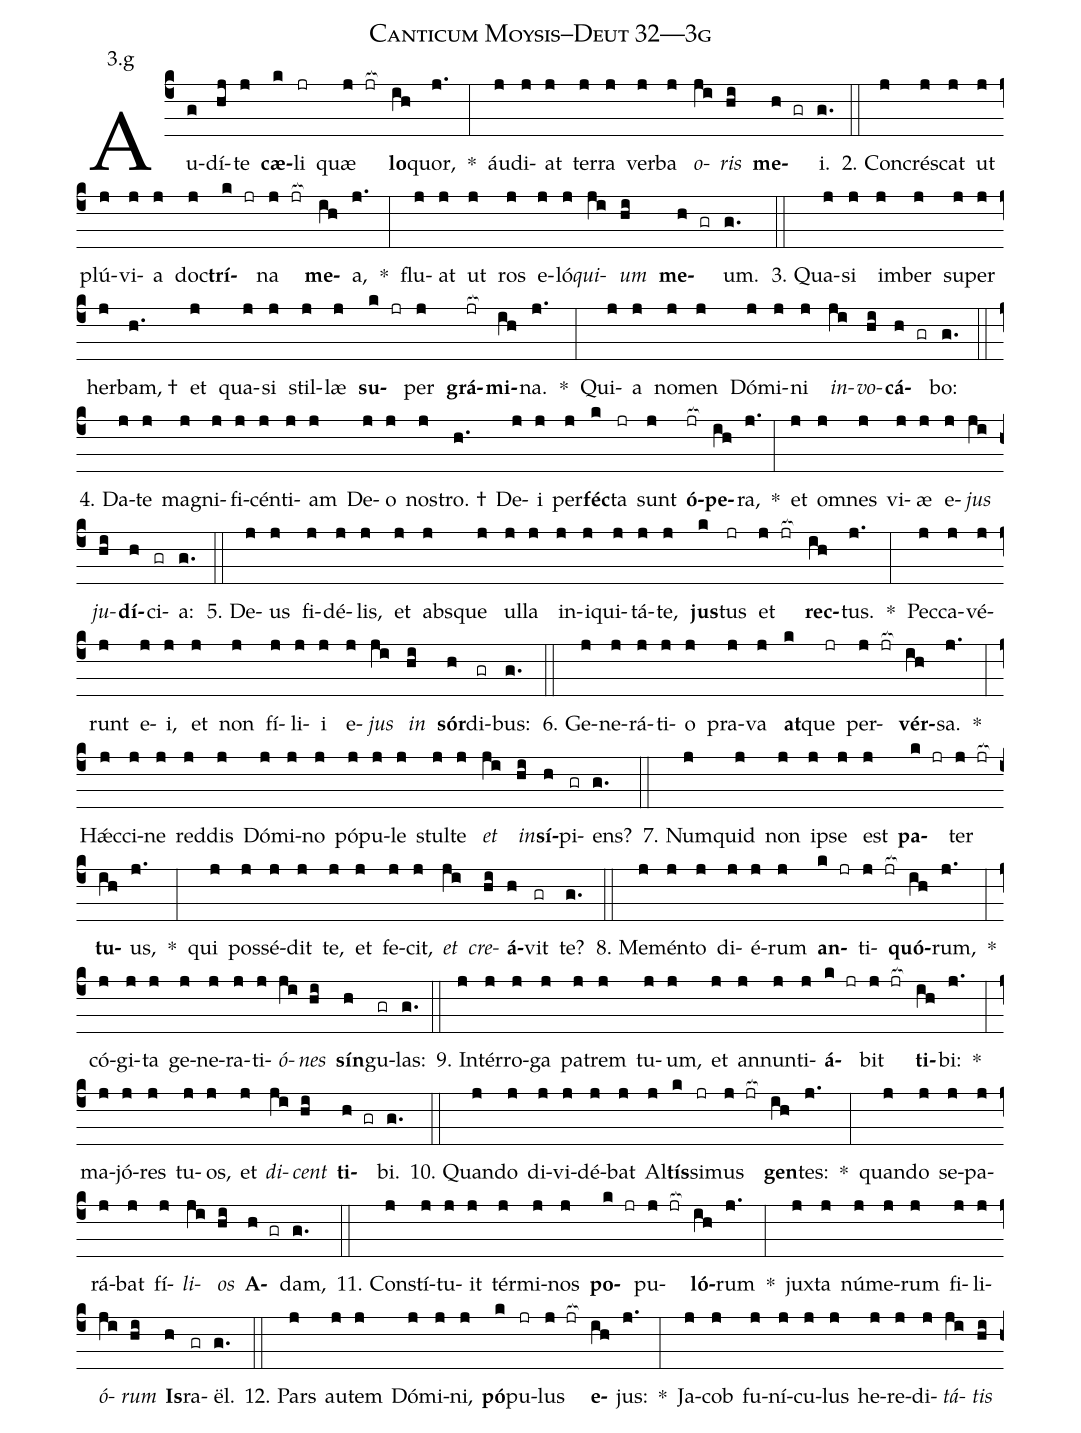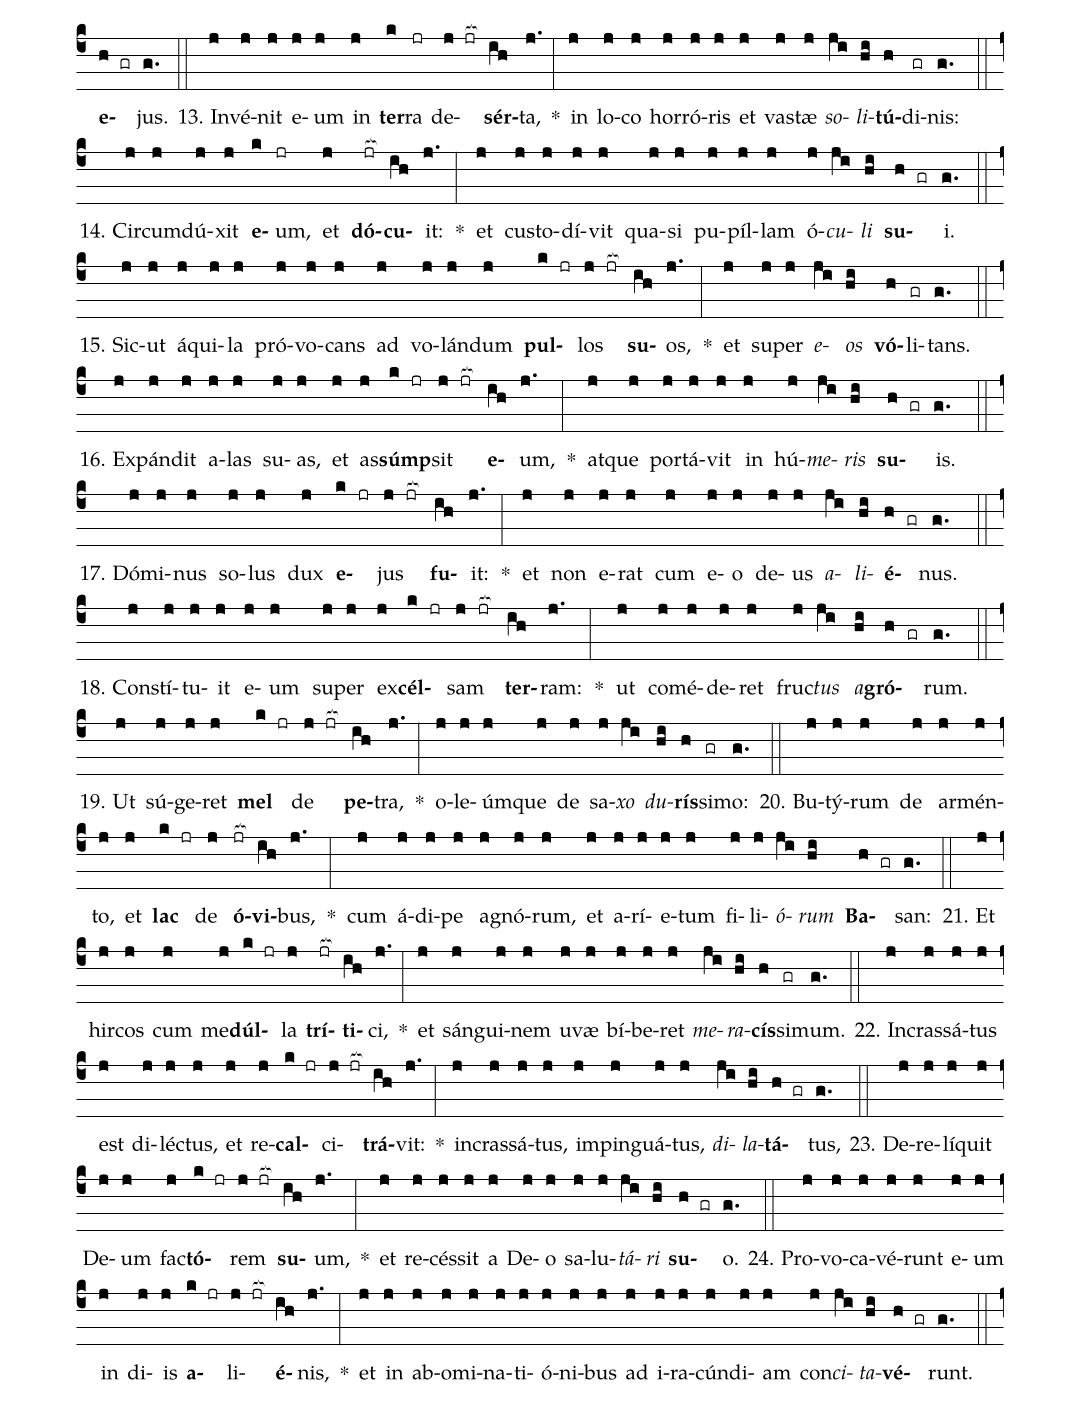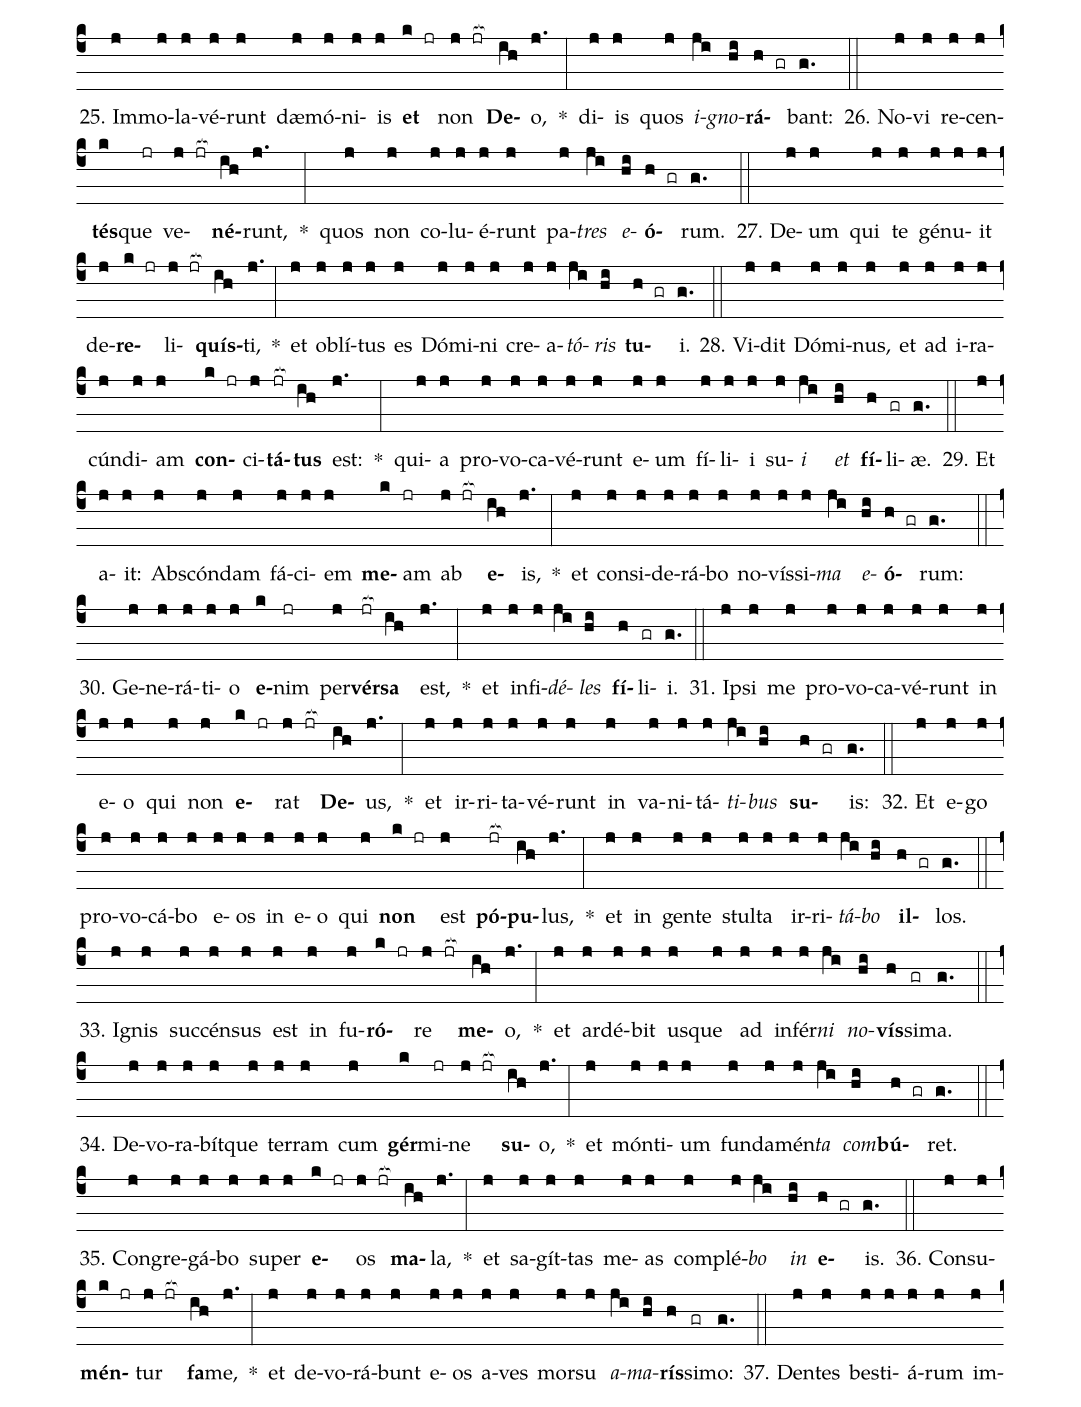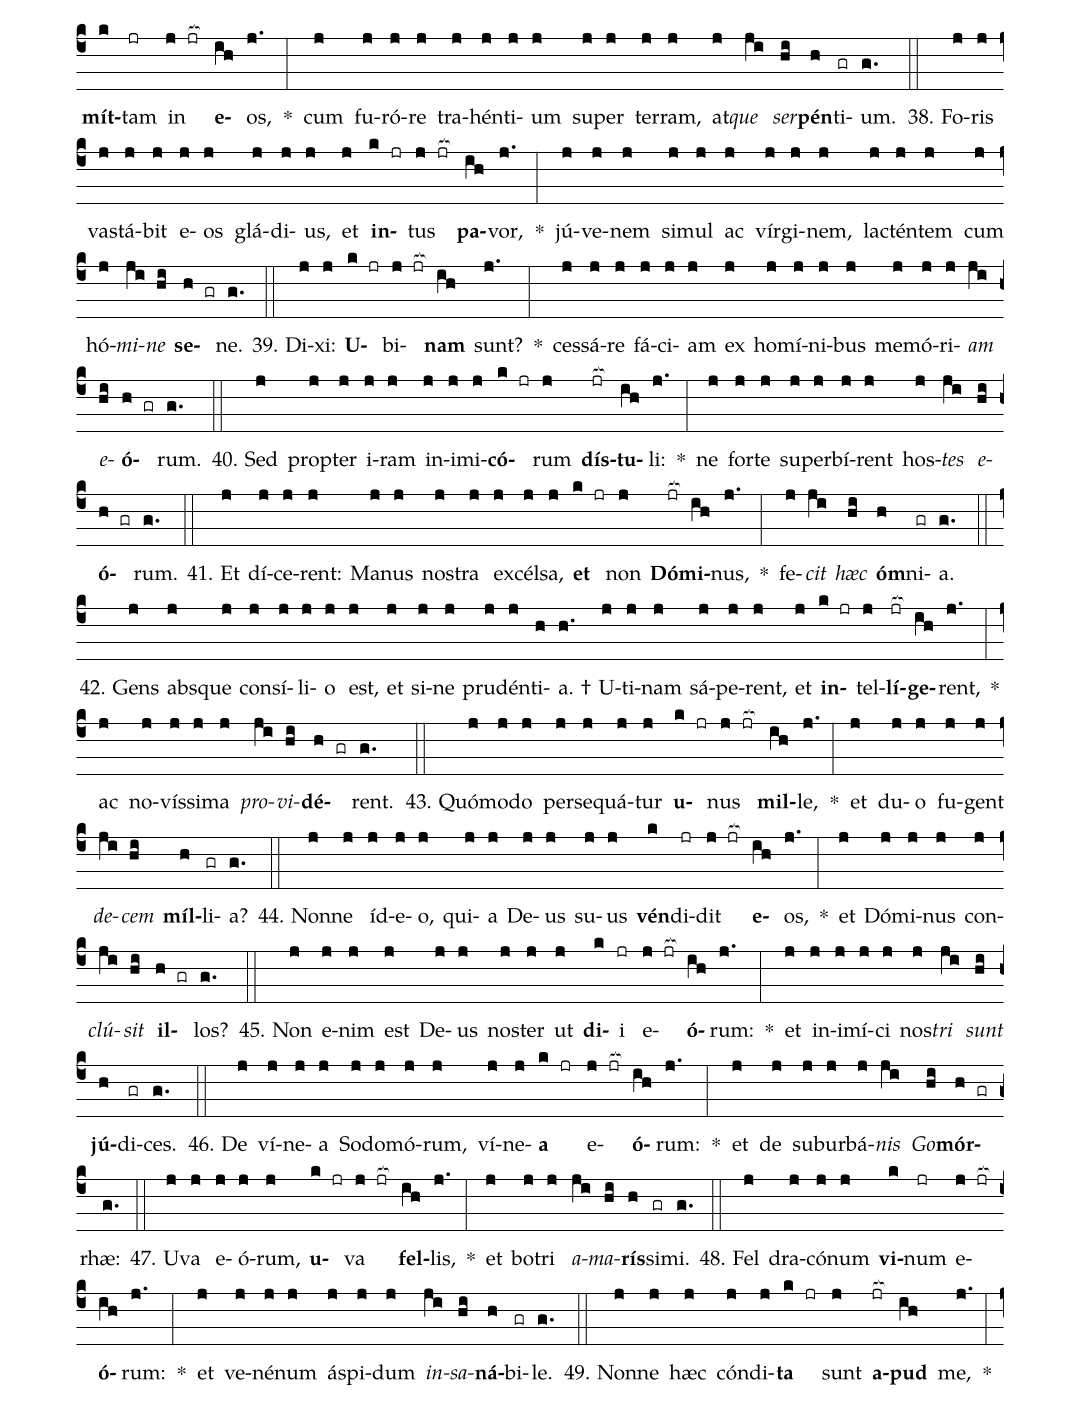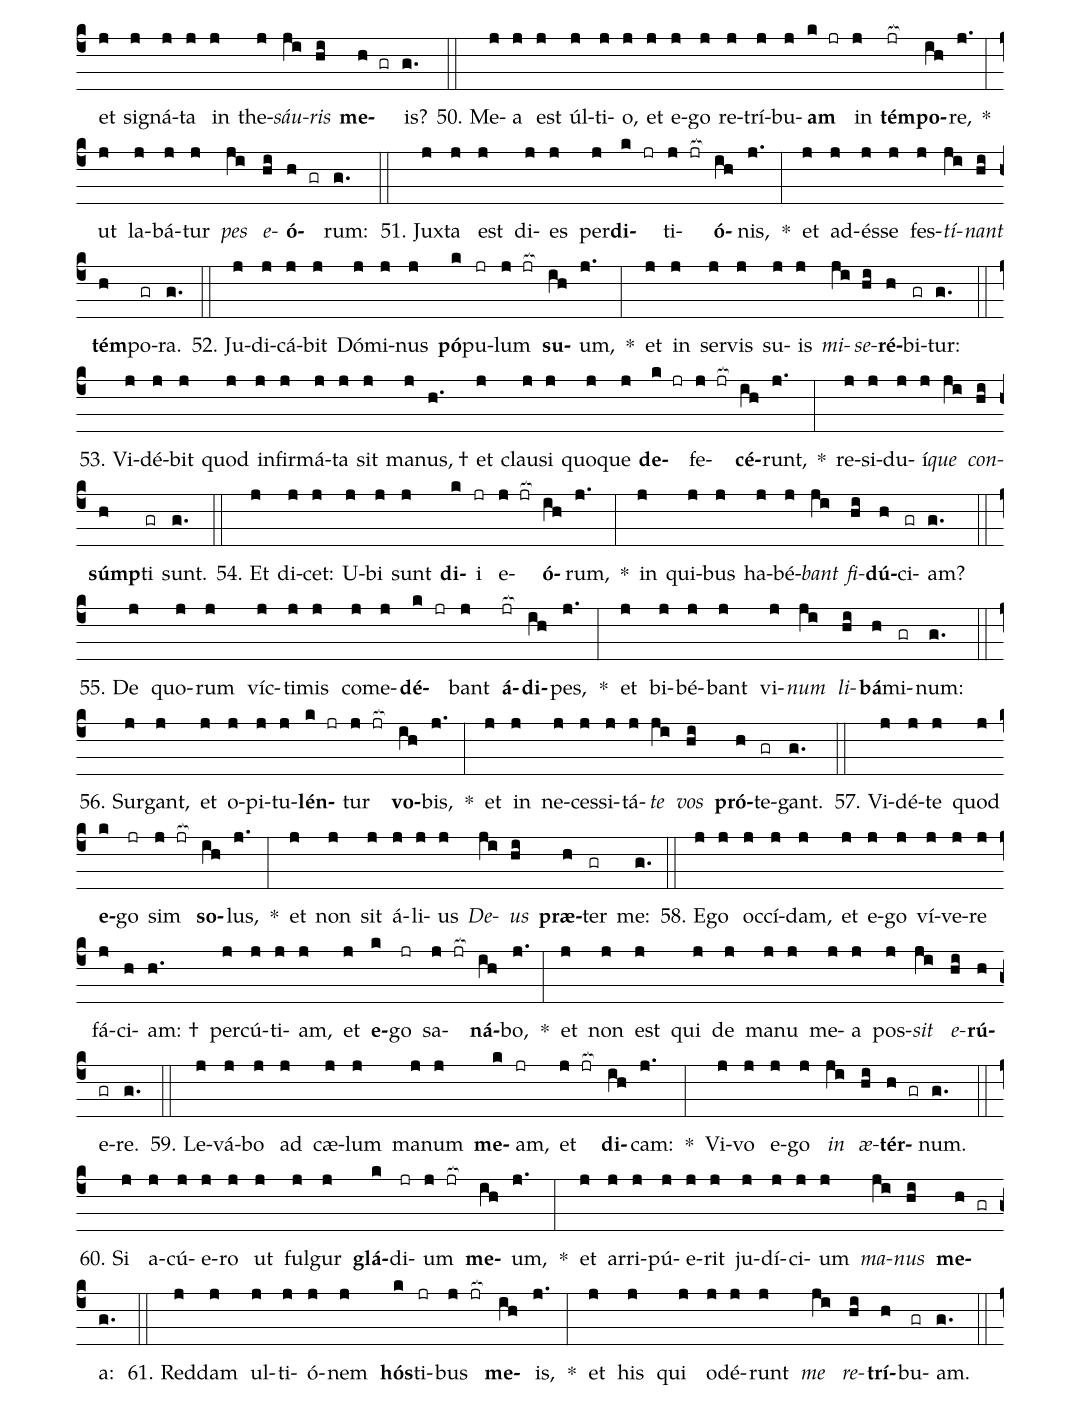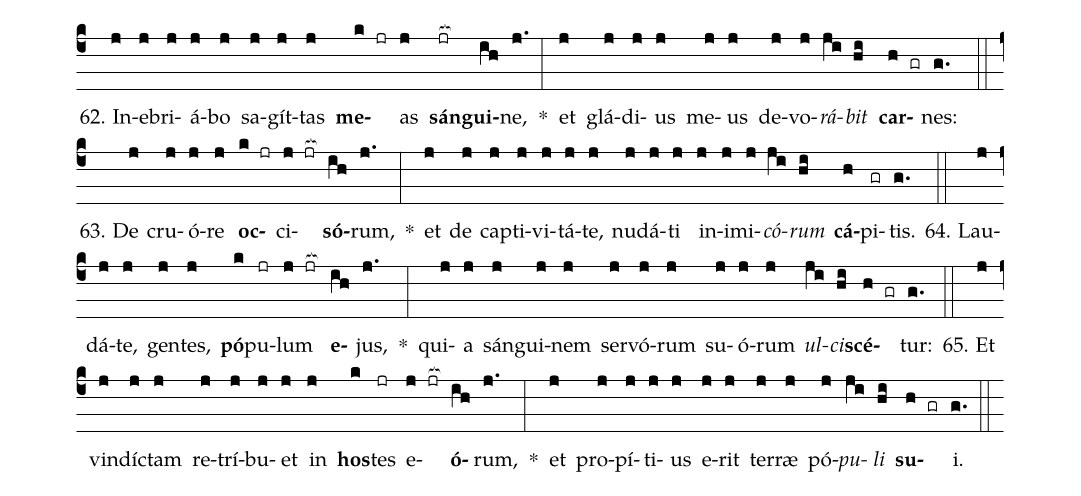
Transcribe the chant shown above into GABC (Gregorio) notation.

name: Canticum Moysis--Deut 32---3g;
annotation: 3.g;
%%
(c4)Au(g)dí(hj)te(j) <b>cæ</b>(k)li(jr) quæ(j jr[ocb:1{]) <b>lo</b>(ih[ocb:0}])quor,(j.) *(:) áu(j)di(j)at(j) ter(j)ra(j) ver(j)ba(j) <i>o</i>(ji)<i>ris</i>(hi) <b>me</b>(h gr)i.(g.) (::)
2. Con(j)crés(j)cat(j) ut(j) plú(j)vi(j)a(j) doc(j)<b>trí</b>(k jr)na(j jr[ocb:1{]) <b>me</b>(ih[ocb:0}])a,(j.) *(:) flu(j)at(j) ut(j) ros(j) e(j)ló(j)<i>qui</i>(ji)<i>um</i>(hi) <b>me</b>(h gr)um.(g.) (::)
3. Qua(j)si(j) im(j)ber(j) su(j)per(j) her(j)bam, †(h.) et(j) qua(j)si(j) stil(j)læ(j) <b>su</b>(k jr)per(j) <b>grá</b>(jr[ocb:1{])<b>mi</b>(ih[ocb:0}])na.(j.) *(:) Qui(j)a(j) no(j)men(j) Dó(j)mi(j)ni(j) <i>in</i>(ji)<i>vo</i>(hi)<b>cá</b>(h gr)bo:(g.) (::)
4. Da(j)te(j) ma(j)gni(j)fi(j)cén(j)ti(j)am(j) De(j)o(j) nos(j)tro. †(h.) De(j)i(j) per(j)<b>féc</b>(k)ta(jr) sunt(j) <b>ó</b>(jr[ocb:1{])<b>pe</b>(ih[ocb:0}])ra,(j.) *(:) et(j) om(j)nes(j) vi(j)æ(j) e(j)<i>jus</i>(ji) <i>ju</i>(hi)<b>dí</b>(h)ci(gr)a:(g.) (::)
5. De(j)us(j) fi(j)dé(j)lis,(j) et(j) abs(j)que(j) ul(j)la(j) in(j)i(j)qui(j)tá(j)te,(j) <b>jus</b>(k)tus(jr) et(j jr[ocb:1{]) <b>rec</b>(ih[ocb:0}])tus.(j.) *(:) Pec(j)ca(j)vé(j)runt(j) e(j)i,(j) et(j) non(j) fí(j)li(j)i(j) e(j)<i>jus</i>(ji) <i>in</i>(hi) <b>sór</b>(h)di(gr)bus:(g.) (::)
6. Ge(j)ne(j)rá(j)ti(j)o(j) pra(j)va(j) <b>at</b>(k)que(jr) per(j jr[ocb:1{])<b>vér</b>(ih[ocb:0}])sa.(j.) *(:) Hǽc(j)ci(j)ne(j) red(j)dis(j) Dó(j)mi(j)no(j) pó(j)pu(j)le(j) stul(j)te(j) <i>et</i>(ji) <i>in</i>(hi)<b>sí</b>(h)pi(gr)ens?(g.) (::)
7. Num(j)quid(j) non(j) ip(j)se(j) est(j) <b>pa</b>(k jr)ter(j jr[ocb:1{]) <b>tu</b>(ih[ocb:0}])us,(j.) *(:) qui(j) pos(j)sé(j)dit(j) te,(j) et(j) fe(j)cit,(j) <i>et</i>(ji) <i>cre</i>(hi)<b>á</b>(h)vit(gr) te?(g.) (::)
8. Me(j)mén(j)to(j) di(j)é(j)rum(j) <b>an</b>(k jr)ti(j jr[ocb:1{])<b>quó</b>(ih[ocb:0}])rum,(j.) *(:) có(j)gi(j)ta(j) ge(j)ne(j)ra(j)ti(j)<i>ó</i>(ji)<i>nes</i>(hi) <b>sín</b>(h)gu(gr)las:(g.) (::)
9. In(j)tér(j)ro(j)ga(j) pa(j)trem(j) tu(j)um,(j) et(j) an(j)nun(j)ti(j)<b>á</b>(k jr)bit(j jr[ocb:1{]) <b>ti</b>(ih[ocb:0}])bi:(j.) *(:) ma(j)jó(j)res(j) tu(j)os,(j) et(j) <i>di</i>(ji)<i>cent</i>(hi) <b>ti</b>(h gr)bi.(g.) (::)
10. Quan(j)do(j) di(j)vi(j)dé(j)bat(j) Al(j)<b>tís</b>(k)si(jr)mus(j jr[ocb:1{]) <b>gen</b>(ih[ocb:0}])tes:(j.) *(:) quan(j)do(j) se(j)pa(j)rá(j)bat(j) fí(j)<i>li</i>(ji)<i>os</i>(hi) <b>A</b>(h gr)dam,(g.) (::)
11. Con(j)stí(j)tu(j)it(j) tér(j)mi(j)nos(j) <b>po</b>(k jr)pu(j jr[ocb:1{])<b>ló</b>(ih[ocb:0}])rum(j.) *(:) jux(j)ta(j) nú(j)me(j)rum(j) fi(j)li(j)<i>ó</i>(ji)<i>rum</i>(hi) <b>Is</b>(h)ra(gr)ël.(g.) (::)
12. Pars(j) au(j)tem(j) Dó(j)mi(j)ni,(j) <b>pó</b>(k)pu(jr)lus(j jr[ocb:1{]) <b>e</b>(ih[ocb:0}])jus:(j.) *(:) Ja(j)cob(j) fu(j)ní(j)cu(j)lus(j) he(j)re(j)di(j)<i>tá</i>(ji)<i>tis</i>(hi) <b>e</b>(h gr)jus.(g.) (::)
13. In(j)vé(j)nit(j) e(j)um(j) in(j) <b>ter</b>(k)ra(jr) de(j jr[ocb:1{])<b>sér</b>(ih[ocb:0}])ta,(j.) *(:) in(j) lo(j)co(j) hor(j)ró(j)ris(j) et(j) vas(j)tæ(j) <i>so</i>(ji)<i>li</i>(hi)<b>tú</b>(h)di(gr)nis:(g.) (::)
14. Cir(j)cum(j)dú(j)xit(j) <b>e</b>(k)um,(jr) et(j) <b>dó</b>(jr[ocb:1{])<b>cu</b>(ih[ocb:0}])it:(j.) *(:) et(j) cus(j)to(j)dí(j)vit(j) qua(j)si(j) pu(j)píl(j)lam(j) ó(j)<i>cu</i>(ji)<i>li</i>(hi) <b>su</b>(h gr)i.(g.) (::)
15. Sic(j)ut(j) á(j)qui(j)la(j) pró(j)vo(j)cans(j) ad(j) vo(j)lán(j)dum(j) <b>pul</b>(k jr)los(j jr[ocb:1{]) <b>su</b>(ih[ocb:0}])os,(j.) *(:) et(j) su(j)per(j) <i>e</i>(ji)<i>os</i>(hi) <b>vó</b>(h)li(gr)tans.(g.) (::)
16. Ex(j)pán(j)dit(j) a(j)las(j) su(j)as,(j) et(j) as(j)<b>súmp</b>(k jr)sit(j jr[ocb:1{]) <b>e</b>(ih[ocb:0}])um,(j.) *(:) at(j)que(j) por(j)tá(j)vit(j) in(j) hú(j)<i>me</i>(ji)<i>ris</i>(hi) <b>su</b>(h gr)is.(g.) (::)
17. Dó(j)mi(j)nus(j) so(j)lus(j) dux(j) <b>e</b>(k jr)jus(j jr[ocb:1{]) <b>fu</b>(ih[ocb:0}])it:(j.) *(:) et(j) non(j) e(j)rat(j) cum(j) e(j)o(j) de(j)us(j) <i>a</i>(ji)<i>li</i>(hi)<b>é</b>(h gr)nus.(g.) (::)
18. Con(j)stí(j)tu(j)it(j) e(j)um(j) su(j)per(j) ex(j)<b>cél</b>(k jr)sam(j jr[ocb:1{]) <b>ter</b>(ih[ocb:0}])ram:(j.) *(:) ut(j) com(j)é(j)de(j)ret(j) fruc(j)<i>tus</i>(ji) <i>a</i>(hi)<b>gró</b>(h gr)rum.(g.) (::)
19. Ut(j) sú(j)ge(j)ret(j) <b>mel</b>(k jr) de(j jr[ocb:1{]) <b>pe</b>(ih[ocb:0}])tra,(j.) *(:) o(j)le(j)úm(j)que(j) de(j) sa(j)<i>xo</i>(ji) <i>du</i>(hi)<b>rís</b>(h)si(gr)mo:(g.) (::)
20. Bu(j)tý(j)rum(j) de(j) ar(j)mén(j)to,(j) et(j) <b>lac</b>(k jr) de(j) <b>ó</b>(jr[ocb:1{])<b>vi</b>(ih[ocb:0}])bus,(j.) *(:) cum(j) á(j)di(j)pe(j) a(j)gnó(j)rum,(j) et(j) a(j)rí(j)e(j)tum(j) fi(j)li(j)<i>ó</i>(ji)<i>rum</i>(hi) <b>Ba</b>(h gr)san:(g.) (::)
21. Et(j) hir(j)cos(j) cum(j) me(j)<b>dúl</b>(k jr)la(j) <b>trí</b>(jr[ocb:1{])<b>ti</b>(ih[ocb:0}])ci,(j.) *(:) et(j) sán(j)gui(j)nem(j) u(j)væ(j) bí(j)be(j)ret(j) <i>me</i>(ji)<i>ra</i>(hi)<b>cís</b>(h)si(gr)mum.(g.) (::)
22. In(j)cras(j)sá(j)tus(j) est(j) di(j)léc(j)tus,(j) et(j) re(j)<b>cal</b>(k jr)ci(j jr[ocb:1{])<b>trá</b>(ih[ocb:0}])vit:(j.) *(:) in(j)cras(j)sá(j)tus,(j) im(j)pin(j)guá(j)tus,(j) <i>di</i>(ji)<i>la</i>(hi)<b>tá</b>(h gr)tus,(g.) (::)
23. De(j)re(j)lí(j)quit(j) De(j)um(j) fac(j)<b>tó</b>(k jr)rem(j jr[ocb:1{]) <b>su</b>(ih[ocb:0}])um,(j.) *(:) et(j) re(j)cés(j)sit(j) a(j) De(j)o(j) sa(j)lu(j)<i>tá</i>(ji)<i>ri</i>(hi) <b>su</b>(h gr)o.(g.) (::)
24. Pro(j)vo(j)ca(j)vé(j)runt(j) e(j)um(j) in(j) di(j)is(j) <b>a</b>(k jr)li(j jr[ocb:1{])<b>é</b>(ih[ocb:0}])nis,(j.) *(:) et(j) in(j) ab(j)o(j)mi(j)na(j)ti(j)ó(j)ni(j)bus(j) ad(j) i(j)ra(j)cún(j)di(j)am(j) con(j)<i>ci</i>(ji)<i>ta</i>(hi)<b>vé</b>(h gr)runt.(g.) (::)
25. Im(j)mo(j)la(j)vé(j)runt(j) dæ(j)mó(j)ni(j)is(j) <b>et</b>(k jr) non(j jr[ocb:1{]) <b>De</b>(ih[ocb:0}])o,(j.) *(:) di(j)is(j) quos(j) <i>i</i>(ji)<i>gno</i>(hi)<b>rá</b>(h gr)bant:(g.) (::)
26. No(j)vi(j) re(j)cen(j)<b>tés</b>(k)que(jr) ve(j jr[ocb:1{])<b>né</b>(ih[ocb:0}])runt,(j.) *(:) quos(j) non(j) co(j)lu(j)é(j)runt(j) pa(j)<i>tres</i>(ji) <i>e</i>(hi)<b>ó</b>(h gr)rum.(g.) (::)
27. De(j)um(j) qui(j) te(j) gé(j)nu(j)it(j) de(j)<b>re</b>(k jr)li(j jr[ocb:1{])<b>quís</b>(ih[ocb:0}])ti,(j.) *(:) et(j) ob(j)lí(j)tus(j) es(j) Dó(j)mi(j)ni(j) cre(j)a(j)<i>tó</i>(ji)<i>ris</i>(hi) <b>tu</b>(h gr)i.(g.) (::)
28. Vi(j)dit(j) Dó(j)mi(j)nus,(j) et(j) ad(j) i(j)ra(j)cún(j)di(j)am(j) <b>con</b>(k jr)ci(j)<b>tá</b>(jr[ocb:1{])<b>tus</b>(ih[ocb:0}]) est:(j.) *(:) qui(j)a(j) pro(j)vo(j)ca(j)vé(j)runt(j) e(j)um(j) fí(j)li(j)i(j) su(j)<i>i</i>(ji) <i>et</i>(hi) <b>fí</b>(h)li(gr)æ.(g.) (::)
29. Et(j) a(j)it:(j) Abs(j)cón(j)dam(j) fá(j)ci(j)em(j) <b>me</b>(k)am(jr) ab(j jr[ocb:1{]) <b>e</b>(ih[ocb:0}])is,(j.) *(:) et(j) con(j)si(j)de(j)rá(j)bo(j) no(j)vís(j)si(j)<i>ma</i>(ji) <i>e</i>(hi)<b>ó</b>(h gr)rum:(g.) (::)
30. Ge(j)ne(j)rá(j)ti(j)o(j) <b>e</b>(k)nim(jr) per(j)<b>vér</b>(jr[ocb:1{])<b>sa</b>(ih[ocb:0}]) est,(j.) *(:) et(j) in(j)fi(j)<i>dé</i>(ji)<i>les</i>(hi) <b>fí</b>(h)li(gr)i.(g.) (::)
31. Ip(j)si(j) me(j) pro(j)vo(j)ca(j)vé(j)runt(j) in(j) e(j)o(j) qui(j) non(j) <b>e</b>(k jr)rat(j jr[ocb:1{]) <b>De</b>(ih[ocb:0}])us,(j.) *(:) et(j) ir(j)ri(j)ta(j)vé(j)runt(j) in(j) va(j)ni(j)tá(j)<i>ti</i>(ji)<i>bus</i>(hi) <b>su</b>(h gr)is:(g.) (::)
32. Et(j) e(j)go(j) pro(j)vo(j)cá(j)bo(j) e(j)os(j) in(j) e(j)o(j) qui(j) <b>non</b>(k jr) est(j) <b>pó</b>(jr[ocb:1{])<b>pu</b>(ih[ocb:0}])lus,(j.) *(:) et(j) in(j) gen(j)te(j) stul(j)ta(j) ir(j)ri(j)<i>tá</i>(ji)<i>bo</i>(hi) <b>il</b>(h gr)los.(g.) (::)
33. I(j)gnis(j) suc(j)cén(j)sus(j) est(j) in(j) fu(j)<b>ró</b>(k jr)re(j jr[ocb:1{]) <b>me</b>(ih[ocb:0}])o,(j.) *(:) et(j) ar(j)dé(j)bit(j) us(j)que(j) ad(j) in(j)fér(j)<i>ni</i>(ji) <i>no</i>(hi)<b>vís</b>(h)si(gr)ma.(g.) (::)
34. De(j)vo(j)ra(j)bít(j)que(j) ter(j)ram(j) cum(j) <b>gér</b>(k)mi(jr)ne(j jr[ocb:1{]) <b>su</b>(ih[ocb:0}])o,(j.) *(:) et(j) món(j)ti(j)um(j) fun(j)da(j)mén(j)<i>ta</i>(ji) <i>com</i>(hi)<b>bú</b>(h gr)ret.(g.) (::)
35. Con(j)gre(j)gá(j)bo(j) su(j)per(j) <b>e</b>(k jr)os(j jr[ocb:1{]) <b>ma</b>(ih[ocb:0}])la,(j.) *(:) et(j) sa(j)gít(j)tas(j) me(j)as(j) com(j)plé(j)<i>bo</i>(ji) <i>in</i>(hi) <b>e</b>(h gr)is.(g.) (::)
36. Con(j)su(j)<b>mén</b>(k jr)tur(j jr[ocb:1{]) <b>fa</b>(ih[ocb:0}])me,(j.) *(:) et(j) de(j)vo(j)rá(j)bunt(j) e(j)os(j) a(j)ves(j) mor(j)su(j) <i>a</i>(ji)<i>ma</i>(hi)<b>rís</b>(h)si(gr)mo:(g.) (::)
37. Den(j)tes(j) bes(j)ti(j)á(j)rum(j) im(j)<b>mít</b>(k)tam(jr) in(j jr[ocb:1{]) <b>e</b>(ih[ocb:0}])os,(j.) *(:) cum(j) fu(j)ró(j)re(j) tra(j)hén(j)ti(j)um(j) su(j)per(j) ter(j)ram,(j) at(j)<i>que</i>(ji) <i>ser</i>(hi)<b>pén</b>(h)ti(gr)um.(g.) (::)
38. Fo(j)ris(j) vas(j)tá(j)bit(j) e(j)os(j) glá(j)di(j)us,(j) et(j) <b>in</b>(k jr)tus(j jr[ocb:1{]) <b>pa</b>(ih[ocb:0}])vor,(j.) *(:) jú(j)ve(j)nem(j) si(j)mul(j) ac(j) vír(j)gi(j)nem,(j) lac(j)tén(j)tem(j) cum(j) hó(j)<i>mi</i>(ji)<i>ne</i>(hi) <b>se</b>(h gr)ne.(g.) (::)
39. Di(j)xi:(j) <b>U</b>(k jr)bi(j jr[ocb:1{])<b>nam</b>(ih[ocb:0}]) sunt?(j.) *(:) ces(j)sá(j)re(j) fá(j)ci(j)am(j) ex(j) ho(j)mí(j)ni(j)bus(j) me(j)mó(j)ri(j)<i>am</i>(ji) <i>e</i>(hi)<b>ó</b>(h gr)rum.(g.) (::)
40. Sed(j) prop(j)ter(j) i(j)ram(j) in(j)i(j)mi(j)<b>có</b>(k jr)rum(j) <b>dís</b>(jr[ocb:1{])<b>tu</b>(ih[ocb:0}])li:(j.) *(:) ne(j) for(j)te(j) su(j)per(j)bí(j)rent(j) hos(j)<i>tes</i>(ji) <i>e</i>(hi)<b>ó</b>(h gr)rum.(g.) (::)
41. Et(j) dí(j)ce(j)rent:(j) Ma(j)nus(j) nos(j)tra(j) ex(j)cél(j)sa,(j) <b>et</b>(k jr) non(j) <b>Dó</b>(jr[ocb:1{])<b>mi</b>(ih[ocb:0}])nus,(j.) *(:) fe(j)<i>cit</i>(ji) <i>hæc</i>(hi) <b>óm</b>(h)ni(gr)a.(g.) (::)
42. Gens(j) abs(j)que(j) con(j)sí(j)li(j)o(j) est,(j) et(j) si(j)ne(j) pru(j)dén(j)ti(h)a. †(h.) U(j)ti(j)nam(j) sá(j)pe(j)rent,(j) et(j) <b>in</b>(k jr)tel(j)<b>lí</b>(jr[ocb:1{])<b>ge</b>(ih[ocb:0}])rent,(j.) *(:) ac(j) no(j)vís(j)si(j)ma(j) <i>pro</i>(ji)<i>vi</i>(hi)<b>dé</b>(h gr)rent.(g.) (::)
43. Quó(j)mo(j)do(j) per(j)se(j)quá(j)tur(j) <b>u</b>(k jr)nus(j jr[ocb:1{]) <b>mil</b>(ih[ocb:0}])le,(j.) *(:) et(j) du(j)o(j) fu(j)gent(j) <i>de</i>(ji)<i>cem</i>(hi) <b>míl</b>(h)li(gr)a?(g.) (::)
44. Non(j)ne(j) íd(j)e(j)o,(j) qui(j)a(j) De(j)us(j) su(j)us(j) <b>vén</b>(k)di(jr)dit(j jr[ocb:1{]) <b>e</b>(ih[ocb:0}])os,(j.) *(:) et(j) Dó(j)mi(j)nus(j) con(j)<i>clú</i>(ji)<i>sit</i>(hi) <b>il</b>(h gr)los?(g.) (::)
45. Non(j) e(j)nim(j) est(j) De(j)us(j) nos(j)ter(j) ut(j) <b>di</b>(k)i(jr) e(j jr[ocb:1{])<b>ó</b>(ih[ocb:0}])rum:(j.) *(:) et(j) in(j)i(j)mí(j)ci(j) nos(j)<i>tri</i>(ji) <i>sunt</i>(hi) <b>jú</b>(h)di(gr)ces.(g.) (::)
46. De(j) ví(j)ne(j)a(j) So(j)do(j)mó(j)rum,(j) ví(j)ne(j)<b>a</b>(k jr) e(j jr[ocb:1{])<b>ó</b>(ih[ocb:0}])rum:(j.) *(:) et(j) de(j) sub(j)ur(j)bá(j)<i>nis</i>(ji) <i>Go</i>(hi)<b>mór</b>(h gr)rhæ:(g.) (::)
47. U(j)va(j) e(j)ó(j)rum,(j) <b>u</b>(k jr)va(j jr[ocb:1{]) <b>fel</b>(ih[ocb:0}])lis,(j.) *(:) et(j) bo(j)tri(j) <i>a</i>(ji)<i>ma</i>(hi)<b>rís</b>(h)si(gr)mi.(g.) (::)
48. Fel(j) dra(j)có(j)num(j) <b>vi</b>(k)num(jr) e(j jr[ocb:1{])<b>ó</b>(ih[ocb:0}])rum:(j.) *(:) et(j) ve(j)né(j)num(j) ás(j)pi(j)dum(j) <i>in</i>(ji)<i>sa</i>(hi)<b>ná</b>(h)bi(gr)le.(g.) (::)
49. Non(j)ne(j) hæc(j) cón(j)di(j)<b>ta</b>(k jr) sunt(j) <b>a</b>(jr[ocb:1{])<b>pud</b>(ih[ocb:0}]) me,(j.) *(:) et(j) si(j)gná(j)ta(j) in(j) the(j)<i>sáu</i>(ji)<i>ris</i>(hi) <b>me</b>(h gr)is?(g.) (::)
50. Me(j)a(j) est(j) úl(j)ti(j)o,(j) et(j) e(j)go(j) re(j)trí(j)bu(j)<b>am</b>(k jr) in(j) <b>tém</b>(jr[ocb:1{])<b>po</b>(ih[ocb:0}])re,(j.) *(:) ut(j) la(j)bá(j)tur(j) <i>pes</i>(ji) <i>e</i>(hi)<b>ó</b>(h gr)rum:(g.) (::)
51. Jux(j)ta(j) est(j) di(j)es(j) per(j)<b>di</b>(k jr)ti(j jr[ocb:1{])<b>ó</b>(ih[ocb:0}])nis,(j.) *(:) et(j) ad(j)és(j)se(j) fes(j)<i>tí</i>(ji)<i>nant</i>(hi) <b>tém</b>(h)po(gr)ra.(g.) (::)
52. Ju(j)di(j)cá(j)bit(j) Dó(j)mi(j)nus(j) <b>pó</b>(k)pu(jr)lum(j jr[ocb:1{]) <b>su</b>(ih[ocb:0}])um,(j.) *(:) et(j) in(j) ser(j)vis(j) su(j)is(j) <i>mi</i>(ji)<i>se</i>(hi)<b>ré</b>(h)bi(gr)tur:(g.) (::)
53. Vi(j)dé(j)bit(j) quod(j) in(j)fir(j)má(j)ta(j) sit(j) ma(j)nus, †(h.) et(j) clau(j)si(j) quo(j)que(j) <b>de</b>(k jr)fe(j jr[ocb:1{])<b>cé</b>(ih[ocb:0}])runt,(j.) *(:) re(j)si(j)du(j)í(j)<i>que</i>(ji) <i>con</i>(hi)<b>súmp</b>(h)ti(gr) sunt.(g.) (::)
54. Et(j) di(j)cet:(j) U(j)bi(j) sunt(j) <b>di</b>(k)i(jr) e(j jr[ocb:1{])<b>ó</b>(ih[ocb:0}])rum,(j.) *(:) in(j) qui(j)bus(j) ha(j)bé(j)<i>bant</i>(ji) <i>fi</i>(hi)<b>dú</b>(h)ci(gr)am?(g.) (::)
55. De(j) quo(j)rum(j) víc(j)ti(j)mis(j) com(j)e(j)<b>dé</b>(k jr)bant(j) <b>á</b>(jr[ocb:1{])<b>di</b>(ih[ocb:0}])pes,(j.) *(:) et(j) bi(j)bé(j)bant(j) vi(j)<i>num</i>(ji) <i>li</i>(hi)<b>bá</b>(h)mi(gr)num:(g.) (::)
56. Sur(j)gant,(j) et(j) o(j)pi(j)tu(j)<b>lén</b>(k jr)tur(j jr[ocb:1{]) <b>vo</b>(ih[ocb:0}])bis,(j.) *(:) et(j) in(j) ne(j)ces(j)si(j)tá(j)<i>te</i>(ji) <i>vos</i>(hi) <b>pró</b>(h)te(gr)gant.(g.) (::)
57. Vi(j)dé(j)te(j) quod(j) <b>e</b>(k)go(jr) sim(j jr[ocb:1{]) <b>so</b>(ih[ocb:0}])lus,(j.) *(:) et(j) non(j) sit(j) á(j)li(j)us(j) <i>De</i>(ji)<i>us</i>(hi) <b>præ</b>(h)ter(gr) me:(g.) (::)
58. E(j)go(j) oc(j)cí(j)dam,(j) et(j) e(j)go(j) ví(j)ve(j)re(j) fá(j)ci(h)am: †(h.) per(j)cú(j)ti(j)am,(j) et(j) <b>e</b>(k)go(jr) sa(j jr[ocb:1{])<b>ná</b>(ih[ocb:0}])bo,(j.) *(:) et(j) non(j) est(j) qui(j) de(j) ma(j)nu(j) me(j)a(j) pos(j)<i>sit</i>(ji) <i>e</i>(hi)<b>rú</b>(h)e(gr)re.(g.) (::)
59. Le(j)vá(j)bo(j) ad(j) cæ(j)lum(j) ma(j)num(j) <b>me</b>(k)am,(jr) et(j jr[ocb:1{]) <b>di</b>(ih[ocb:0}])cam:(j.) *(:) Vi(j)vo(j) e(j)go(j) <i>in</i>(ji) <i>æ</i>(hi)<b>tér</b>(h gr)num.(g.) (::)
60. Si(j) a(j)cú(j)e(j)ro(j) ut(j) ful(j)gur(j) <b>glá</b>(k)di(jr)um(j jr[ocb:1{]) <b>me</b>(ih[ocb:0}])um,(j.) *(:) et(j) ar(j)ri(j)pú(j)e(j)rit(j) ju(j)dí(j)ci(j)um(j) <i>ma</i>(ji)<i>nus</i>(hi) <b>me</b>(h gr)a:(g.) (::)
61. Red(j)dam(j) ul(j)ti(j)ó(j)nem(j) <b>hós</b>(k)ti(jr)bus(j jr[ocb:1{]) <b>me</b>(ih[ocb:0}])is,(j.) *(:) et(j) his(j) qui(j) o(j)dé(j)runt(j) <i>me</i>(ji) <i>re</i>(hi)<b>trí</b>(h)bu(gr)am.(g.) (::)
62. In(j)e(j)bri(j)á(j)bo(j) sa(j)gít(j)tas(j) <b>me</b>(k jr)as(j) <b>sán</b>(jr[ocb:1{])<b>gui</b>(ih[ocb:0}])ne,(j.) *(:) et(j) glá(j)di(j)us(j) me(j)us(j) de(j)vo(j)<i>rá</i>(ji)<i>bit</i>(hi) <b>car</b>(h gr)nes:(g.) (::)
63. De(j) cru(j)ó(j)re(j) <b>oc</b>(k jr)ci(j jr[ocb:1{])<b>só</b>(ih[ocb:0}])rum,(j.) *(:) et(j) de(j) cap(j)ti(j)vi(j)tá(j)te,(j) nu(j)dá(j)ti(j) in(j)i(j)mi(j)<i>có</i>(ji)<i>rum</i>(hi) <b>cá</b>(h)pi(gr)tis.(g.) (::)
64. Lau(j)dá(j)te,(j) gen(j)tes,(j) <b>pó</b>(k)pu(jr)lum(j jr[ocb:1{]) <b>e</b>(ih[ocb:0}])jus,(j.) *(:) qui(j)a(j) sán(j)gui(j)nem(j) ser(j)vó(j)rum(j) su(j)ó(j)rum(j) <i>ul</i>(ji)<i>ci</i>(hi)<b>scé</b>(h gr)tur:(g.) (::)
65. Et(j) vin(j)díc(j)tam(j) re(j)trí(j)bu(j)et(j) in(j) <b>hos</b>(k)tes(jr) e(j jr[ocb:1{])<b>ó</b>(ih[ocb:0}])rum,(j.) *(:) et(j) pro(j)pí(j)ti(j)us(j) e(j)rit(j) ter(j)ræ(j) pó(j)<i>pu</i>(ji)<i>li</i>(hi) <b>su</b>(h gr)i.(g.) (::)
